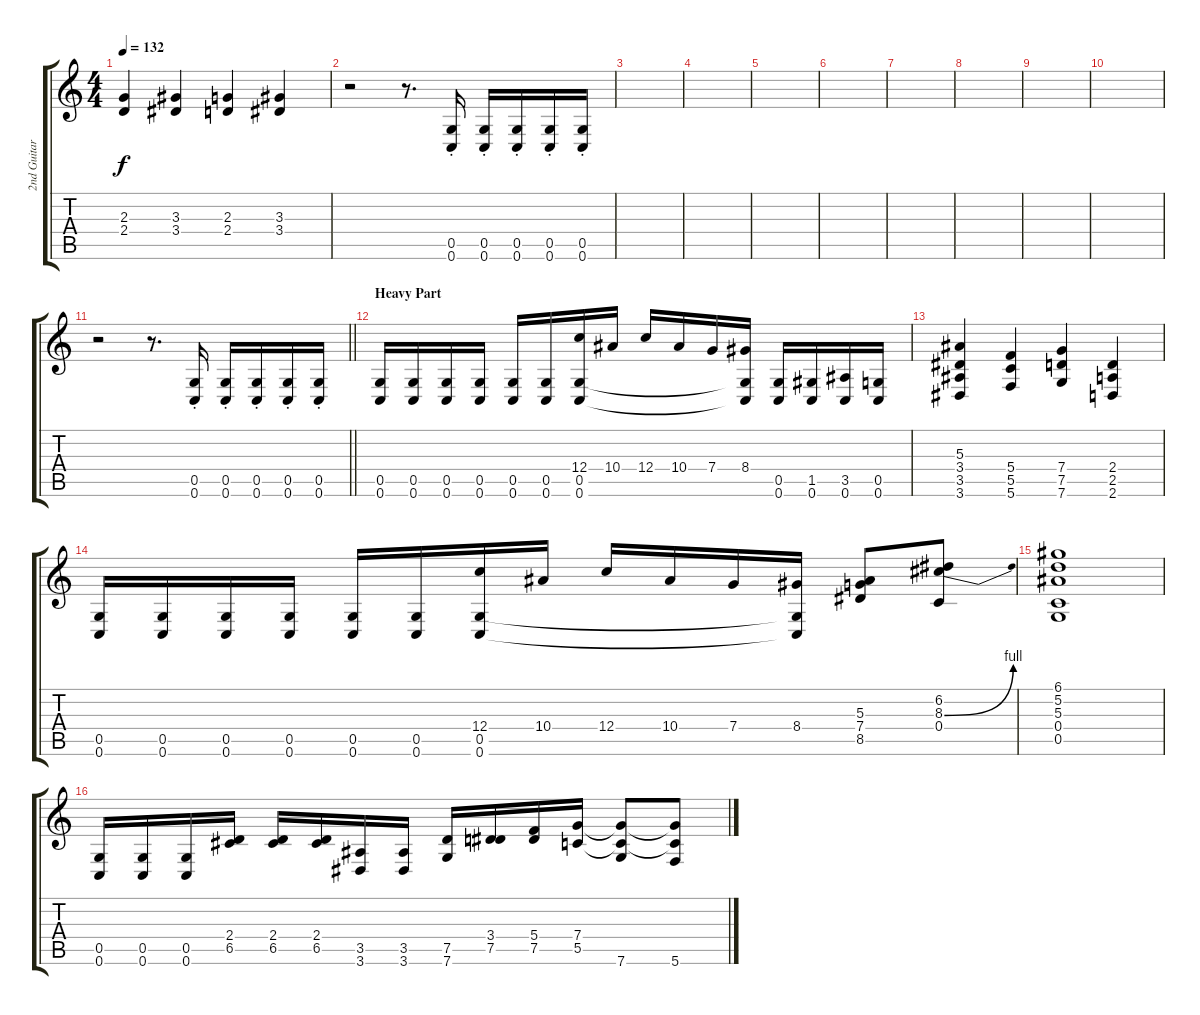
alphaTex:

\track ("2nd Guitar" "2nd Guitar") {instrument distortionguitar}
\staff {score tabs}
\tuning (D4 A3 F3 C3 G2 C2) {hide}
\ts (4 4)
\tempo 132
\clef g2
\ks c
(2.3 2.4).4{dy f volume 15} (3.3 3.4).4 (2.3 2.4).4 (3.3 3.4).4 |
r.2 r.8{d volume 3} (0.5{st} 0.6{st}).16{volume 9} (0.5{st} 0.6{st}).16 (0.5{st} 0.6{st}).16 (0.5{st} 0.6{st}).16 (0.5{st} 0.6{st}).16 |
|
|
|
|
|
|
|
|
\barLineRight lightlight
r.2 r.8{d volume 3} (0.5{st} 0.6{st}).16{volume 16} (0.5{st} 0.6{st}).16 (0.5{st} 0.6{st}).16 (0.5{st} 0.6{st}).16 (0.5{st} 0.6{st}).16 |
\section ("" "Heavy Part")
(0.5 0.6).16 (0.5 0.6).16 (0.5 0.6).16 (0.5 0.6).16 (0.5 0.6).16 (0.5 0.6).16 (12.4 0.5 0.6).16 10.4.16 12.4.16 10.4.16 7.4.16 (8.4 0.5{t} 0.6{t}).16 (0.5 0.6).16 (1.5 0.6).16 (3.5 0.6).16 (0.5 0.6).16 |
(5.3 3.4 3.5 3.6).4 (5.4 5.5 5.6).4 (7.4 7.5 7.6).4 (2.4 2.5 2.6).4 |
(0.5 0.6).16 (0.5 0.6).16 (0.5 0.6).16 (0.5 0.6).16 (0.5 0.6).16 (0.5 0.6).16 (12.4 0.5 0.6).16 10.4.16 12.4.16 10.4.16 7.4.16 (8.4 0.5{t} 0.6{t}).16 (5.3 7.4 8.5).8 (6.2 8.3{be (bend 0 0 60 4)} 0.4).8 |
(6.1 5.2 5.3 0.4 0.5).1 |
(0.5 0.6).16 (0.5 0.6).16 (0.5 0.6).16 (2.4 6.5).16 (2.4 6.5).16 (2.4 6.5).16 (3.5 3.6).16 (3.5 3.6).16 (7.5 7.6).16 (3.4 7.5).16 (5.4 7.5).16 (7.4 5.5).16 (7.4{t} 5.5{t} 7.6).8 (7.4{t} 5.5{t} 5.6).8
